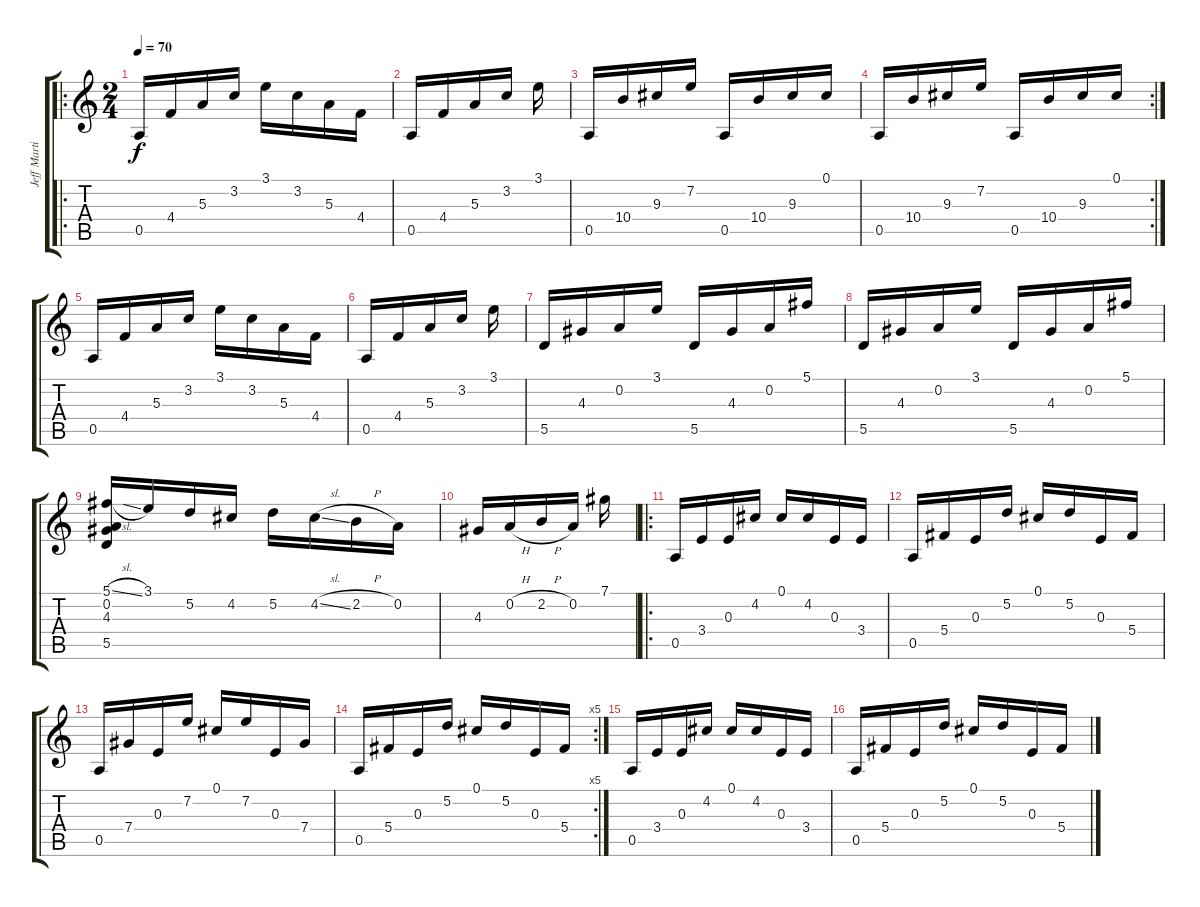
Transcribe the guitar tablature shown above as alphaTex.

\track ("Jeff Martin ( Acoustic guitar)" "Jeff Marti") {instrument acousticguitarnylon}
\staff {score tabs}
\tuning (Db4 A3 E3 Db3 A2 E2) {hide}
\ro
\ts (2 4)
\tempo 70
\clef g2
\ks c
0.5.16{dy f} 4.4.16 5.3.16 3.2.16 3.1.16 3.2.16 5.3.16 4.4.16 |
0.5.16 4.4.16 5.3.16 3.2.16 3.1.16 |
0.5.16 10.4.16 9.3.16 7.2.16 0.5.16 10.4.16 9.3.16 0.1.16 |
\rc 2
0.5.16 10.4.16 9.3.16 7.2.16 0.5.16 10.4.16 9.3.16 0.1.16 |
0.5.16 4.4.16 5.3.16 3.2.16 3.1.16 3.2.16 5.3.16 4.4.16 |
0.5.16 4.4.16 5.3.16 3.2.16 3.1.16 |
5.5.16 4.3.16 0.2.16 3.1.16 5.5.16 4.3.16 0.2.16 5.1.16 |
5.5.16 4.3.16 0.2.16 3.1.16 5.5.16 4.3.16 0.2.16 5.1.16 |
(5.1{sl} 0.2 4.3 5.5).16 3.1.16 5.2.16 4.2.16 5.2.16 4.2{sl}.16 2.2{h}.16 0.2.16 |
4.3.16 0.2{h}.16 2.2{h}.16 0.2.16 7.1.16 |
\ro
0.5.16 3.4.16 0.3.16 4.2.16 0.1.16 4.2.16 0.3.16 3.4.16 |
0.5.16 5.4.16 0.3.16 5.2.16 0.1.16 5.2.16 0.3.16 5.4.16 |
0.5.16 7.4.16 0.3.16 7.2.16 0.1.16 7.2.16 0.3.16 7.4.16 |
\rc 5
0.5.16 5.4.16 0.3.16 5.2.16 0.1.16 5.2.16 0.3.16 5.4.16 |
0.5.16 3.4.16 0.3.16 4.2.16 0.1.16 4.2.16 0.3.16 3.4.16 |
0.5.16 5.4.16 0.3.16 5.2.16 0.1.16 5.2.16 0.3.16 5.4.16
